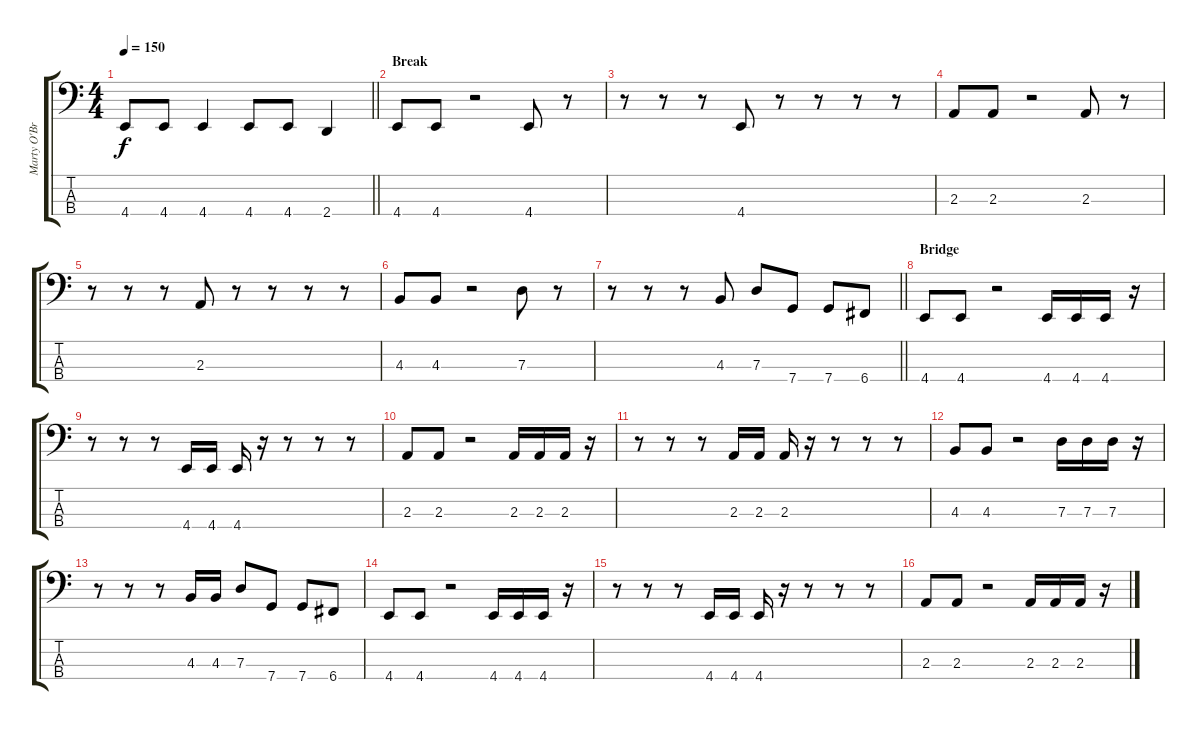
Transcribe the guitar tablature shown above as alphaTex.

\track ("Marty O'Brien" "Marty O'Br") {instrument electricbasspick}
\staff {score tabs}
\tuning (F2 C2 G1 C1) {hide}
\ts (4 4)
\tempo 150
\clef f4
\barLineRight lightlight
\ks c
4.4{t}.8{dy f} 4.4.8 4.4.4 4.4.8 4.4.8 2.4.4 |
\section ("" "Break")
4.4.8 4.4.8 r.2 4.4.8 r.8 |
r.8 r.8 r.8 4.4.8 r.8 r.8 r.8 r.8 |
2.3.8 2.3.8 r.2 2.3.8 r.8 |
r.8 r.8 r.8 2.3.8 r.8 r.8 r.8 r.8 |
4.3.8 4.3.8 r.2 7.3.8 r.8 |
\barLineRight lightlight
r.8 r.8 r.8 4.3.8 7.3.8 7.4.8 7.4.8 6.4.8 |
\section ("" "Bridge")
4.4.8 4.4.8 r.2 4.4.16 4.4.16 4.4.16 r.16 |
r.8 r.8 r.8 4.4.16 4.4.16 4.4.16 r.16 r.8 r.8 r.8 |
2.3.8 2.3.8 r.2 2.3.16 2.3.16 2.3.16 r.16 |
r.8 r.8 r.8 2.3.16 2.3.16 2.3.16 r.16 r.8 r.8 r.8 |
4.3.8 4.3.8 r.2 7.3.16 7.3.16 7.3.16 r.16 |
r.8 r.8 r.8 4.3.16 4.3.16 7.3.8 7.4.8 7.4.8 6.4.8 |
4.4.8 4.4.8 r.2 4.4.16 4.4.16 4.4.16 r.16 |
r.8 r.8 r.8 4.4.16 4.4.16 4.4.16 r.16 r.8 r.8 r.8 |
2.3.8 2.3.8 r.2 2.3.16 2.3.16 2.3.16 r.16
